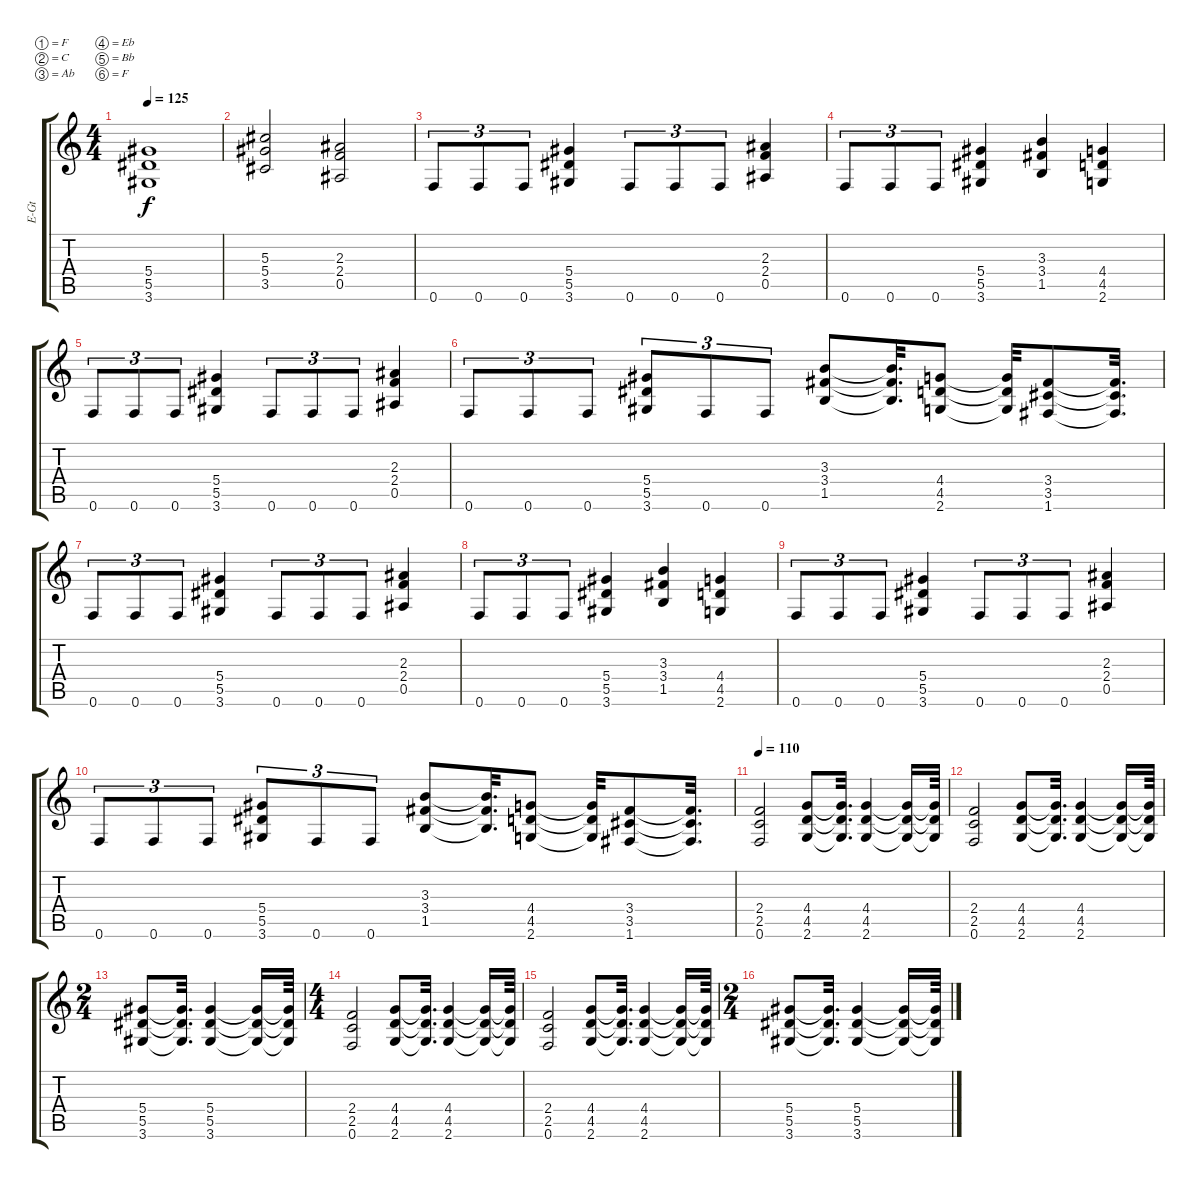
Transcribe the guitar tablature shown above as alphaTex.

\track ("James Hetfield" "E-Gt") {instrument distortionguitar}
\staff {score tabs}
\tuning (F4 C4 Ab3 Eb3 Bb2 F2)
\ts (4 4)
\tempo 125
\clef g2
\ks c
(5.4 5.5 3.6).1{dy f} |
(5.3 5.4 3.5).2 (2.3 2.4 0.5).2 |
0.6.8{tu (3 2)} 0.6.8{tu (3 2)} 0.6.8{tu (3 2)} (5.4 5.5 3.6).4 0.6.8{tu (3 2)} 0.6.8{tu (3 2)} 0.6.8{tu (3 2)} (2.3 2.4 0.5).4 |
0.6.8{tu (3 2)} 0.6.8{tu (3 2)} 0.6.8{tu (3 2)} (5.4 5.5 3.6).4 (3.3 3.4 1.5).4 (4.4 4.5 2.6).4 |
0.6.8{tu (3 2)} 0.6.8{tu (3 2)} 0.6.8{tu (3 2)} (5.4 5.5 3.6).4 0.6.8{tu (3 2)} 0.6.8{tu (3 2)} 0.6.8{tu (3 2)} (2.3 2.4 0.5).4 |
0.6.8{tu (3 2)} 0.6.8{tu (3 2)} 0.6.8{tu (3 2)} (5.4 5.5 3.6).8{tu (3 2)} 0.6.8{tu (3 2)} 0.6.8{tu (3 2)} (3.3 3.4 1.5).8 (3.3{t} 3.4{t} 1.5{t}).32{d} (4.4 4.5 2.6).8 (4.4{t} 4.5{t} 2.6{t}).32 (3.4 3.5 1.6).8 (3.4{t} 3.5{t} 1.6{t}).32{d} |
0.6.8{tu (3 2)} 0.6.8{tu (3 2)} 0.6.8{tu (3 2)} (5.4 5.5 3.6).4 0.6.8{tu (3 2)} 0.6.8{tu (3 2)} 0.6.8{tu (3 2)} (2.3 2.4 0.5).4 |
0.6.8{tu (3 2)} 0.6.8{tu (3 2)} 0.6.8{tu (3 2)} (5.4 5.5 3.6).4 (3.3 3.4 1.5).4 (4.4 4.5 2.6).4 |
0.6.8{tu (3 2)} 0.6.8{tu (3 2)} 0.6.8{tu (3 2)} (5.4 5.5 3.6).4 0.6.8{tu (3 2)} 0.6.8{tu (3 2)} 0.6.8{tu (3 2)} (2.3 2.4 0.5).4 |
0.6.8{tu (3 2)} 0.6.8{tu (3 2)} 0.6.8{tu (3 2)} (5.4 5.5 3.6).8{tu (3 2)} 0.6.8{tu (3 2)} 0.6.8{tu (3 2)} (3.3 3.4 1.5).8 (3.3{t} 3.4{t} 1.5{t}).32{d} (4.4 4.5 2.6).8 (4.4{t} 4.5{t} 2.6{t}).32 (3.4 3.5 1.6).8 (3.4{t} 3.5{t} 1.6{t}).32{d} |
\tempo 110
(2.4 2.5 0.6).2 (4.4 4.5 2.6).8 (4.4{t} 4.5{t} 2.6{t}).32{d} (4.4 4.5 2.6).4 (4.4{t} 4.5{t} 2.6{t}).16 (4.4{t} 4.5{t} 2.6{t}).64 |
(2.4 2.5 0.6).2 (4.4 4.5 2.6).8 (4.4{t} 4.5{t} 2.6{t}).32{d} (4.4 4.5 2.6).4 (4.4{t} 4.5{t} 2.6{t}).16 (4.4{t} 4.5{t} 2.6{t}).64 |
\ts (2 4)
(5.4 5.5 3.6).8 (5.4{t} 5.5{t} 3.6{t}).32{d} (5.4 5.5 3.6).4 (5.4{t} 5.5{t} 3.6{t}).16 (5.4{t} 5.5{t} 3.6{t}).64 |
\ts (4 4)
(2.4 2.5 0.6).2 (4.4 4.5 2.6).8 (4.4{t} 4.5{t} 2.6{t}).32{d} (4.4 4.5 2.6).4 (4.4{t} 4.5{t} 2.6{t}).16 (4.4{t} 4.5{t} 2.6{t}).64 |
(2.4 2.5 0.6).2 (4.4 4.5 2.6).8 (4.4{t} 4.5{t} 2.6{t}).32{d} (4.4 4.5 2.6).4 (4.4{t} 4.5{t} 2.6{t}).16 (4.4{t} 4.5{t} 2.6{t}).64 |
\ts (2 4)
(5.4 5.5 3.6).8 (5.4{t} 5.5{t} 3.6{t}).32{d} (5.4 5.5 3.6).4 (5.4{t} 5.5{t} 3.6{t}).16 (5.4{t} 5.5{t} 3.6{t}).64
